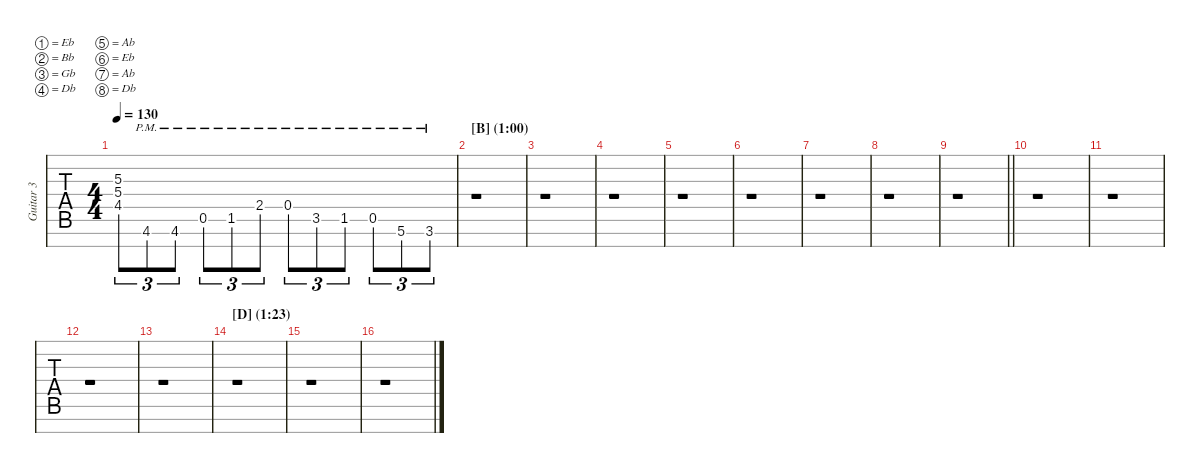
\defaultSystemsLayout 4
\hideDynamics
\bracketExtendMode nobrackets
\multiTrackTrackNamePolicy allsystems
\firstSystemTrackNameMode fullname
\otherSystemsTrackNameMode fullname
\track ("Guitar 3" "Guitar 3") {instrument overdrivenguitar}
\staff {tabs}
\tuning (Eb4 Bb3 Gb3 Db3 Ab2 Eb2 Ab1 Db1)
\ts (4 4)
\tempo 130
\clef g2
\ks aminor
(5.3 4.5 5.4{acc #}).8{tu (3 2) dy mf} 4.7{pm}.8{tu (3 2)} 4.7{pm}.8{tu (3 2)} 0.6{pm acc #}.8{tu (3 2)} 1.6{pm}.8{tu (3 2)} 2.5{pm acc #}.8{tu (3 2)} 0.5{pm acc #}.8{tu (3 2)} 3.6{pm acc #}.8{tu (3 2)} 1.6{pm}.8{tu (3 2)} 0.6{pm acc #}.8{tu (3 2)} 5.7{pm acc #}.8{tu (3 2)} 3.7{pm}.8{tu (3 2)} |
\section ("B" "(1:00)")
r.1 |
r.1 |
r.1 |
r.1 |
r.1 |
r.1 |
r.1 |
\barLineRight lightlight
r.1 |
r.1 |
r.1 |
r.1 |
r.1 |
\section ("D" "(1:23)")
r.1 |
r.1 |
r.1
